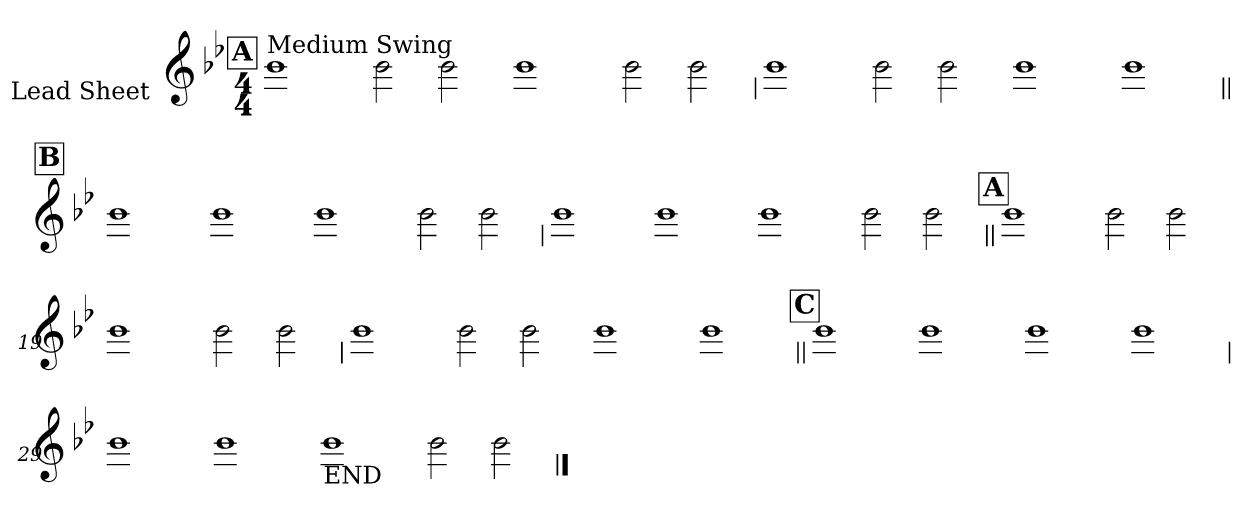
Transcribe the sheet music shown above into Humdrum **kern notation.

**kern
*part1
*staff1
*I"Lead Sheet
*stria0
*clefG2
*k[b-e-]
*B-:
*M4/4
!!LO:REH:place=s1:a:t=A
=1||
!LO:TX:a:t=Medium Swing
1b-
=2-
2b-
2b-
=3-
1b-
=4-
2b-
2b-
!!LO:LB:g=z
=5
1b-
=6-
2b-
2b-
=7-
1b-
=8-
1b-
!!LO:LB:g=z
!!LO:REH:place=s1:a:t=B
=9||
1b-
=10-
1b-
=11-
1b-
=12-
2b-
2b-
!!LO:LB:g=z
=13
1b-
=14-
1b-
=15-
1b-
=16-
2b-
2b-
!!LO:LB:g=z
!!LO:REH:place=s1:a:t=A
=17||
1b-
=18-
2b-
2b-
=19-
1b-
=20-
2b-
2b-
!!LO:LB:g=z
=21
1b-
=22-
2b-
2b-
=23-
1b-
=24-
1b-
!!LO:LB:g=z
!!LO:REH:place=s1:a:t=C
=25||
1b-
=26-
1b-
=27-
1b-
=28-
1b-
!!LO:LB:g=z
=29
1b-
=30-
1b-
=31-
!LO:TX:b:t=END
1b-
=32-
2b-
2b-
==
*-
